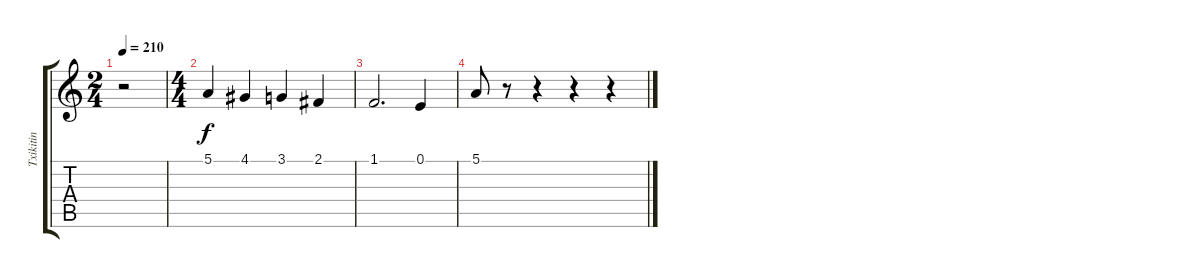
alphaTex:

\track ("Txikitin" "Txikitin") {instrument trumpet}
\staff {score tabs}
\tuning (E4 B3 G3 D3 A2 E2) {hide}
\ts (2 4)
\tempo 210
\clef g2
\ks c
r.2{dy f} |
\ts (4 4)
5.1.4 4.1.4 3.1.4 2.1.4 |
1.1.2{d} 0.1.4 |
5.1.8 r.8 r.4 r.4 r.4
